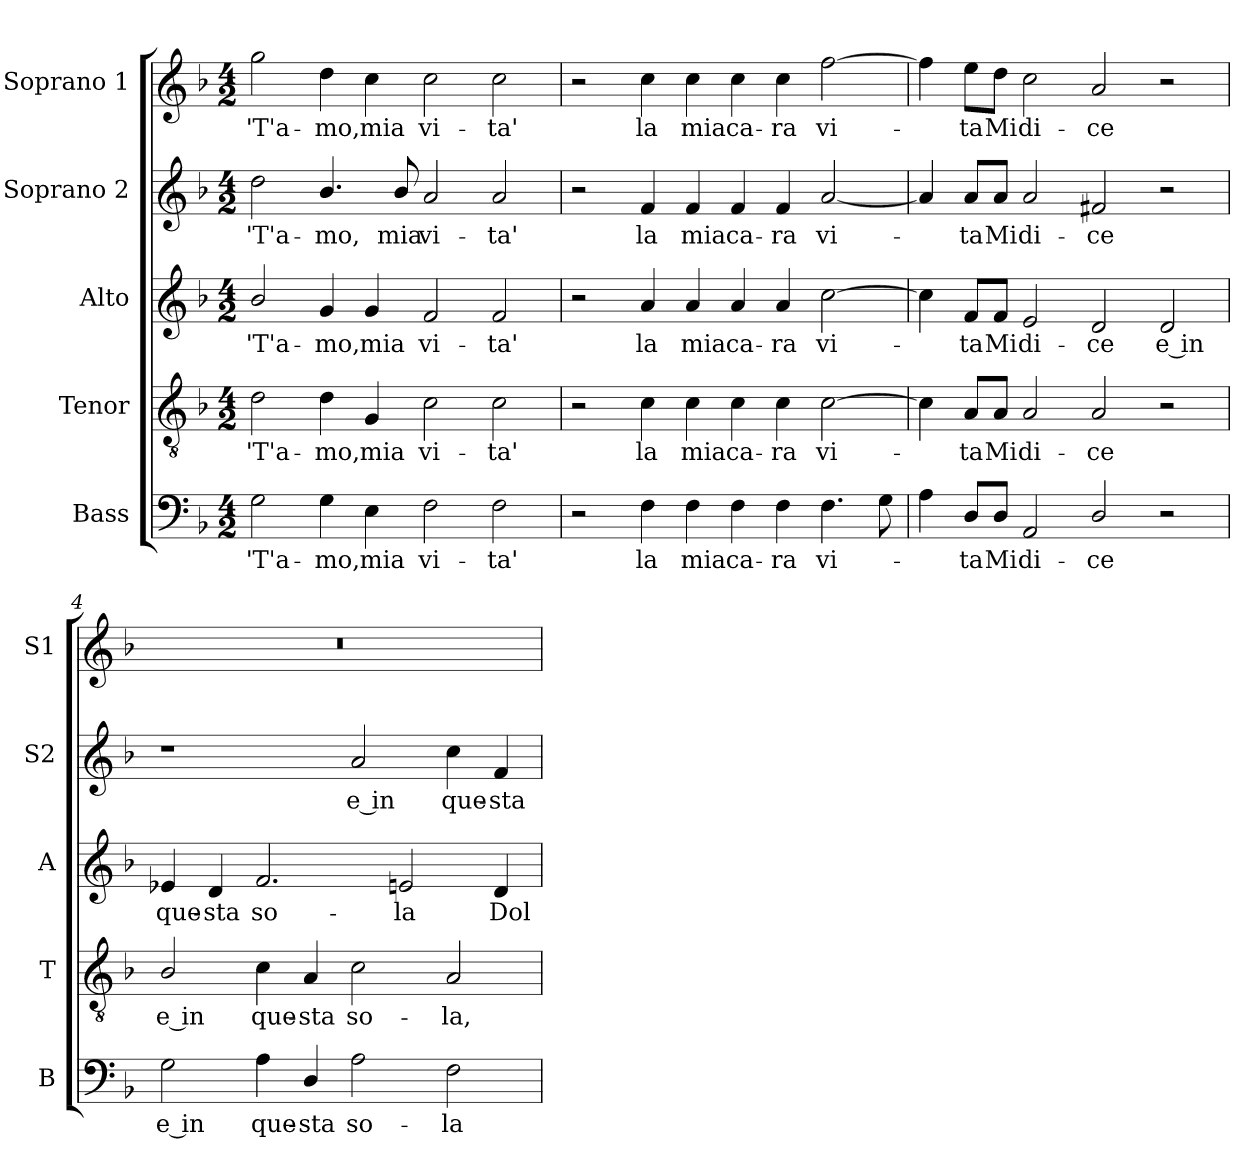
**kern	**text	**kern	**text	**kern	**text	**kern	**text	**kern	**text
*part5	*part5	*part4	*part4	*part3	*part3	*part2	*part2	*part1	*part1
*staff5	*staff5	*staff4	*staff4	*staff3	*staff3	*staff2	*staff2	*staff1	*staff1
*I"Bass	*	*I"Tenor	*	*I"Alto	*	*I"Soprano 2	*	*I"Soprano 1	*
*I'B	*	*I'T	*	*I'A	*	*I'S2	*	*I'S1	*
!!LO:PB:g=z
*clefF4	*	*clefGv2	*	*clefG2	*	*clefG2	*	*clefG2	*
*	*	*ITrd7c12	*	*	*	*	*	*	*
*k[b-]	*	*k[b-]	*	*k[b-]	*	*k[b-]	*	*k[b-]	*
*F:	*	*F:	*	*F:	*	*F:	*	*F:	*
*M4/2	*	*M4/2	*	*M4/2	*	*M4/2	*	*M4/2	*
=1	=1	=1	=1	=1	=1	=1	=1	=1	=1
!	!LO:LY:b:color=#000000	!	!	!	!	!	!	!	!
!	!	!	!LO:LY:b:color=#000000	!	!	!	!	!	!
!	!	!	!	!	!LO:LY:b:color=#000000	!	!	!	!
!	!	!	!	!	!	!	!LO:LY:b:color=#000000	!	!
!	!	!	!	!	!	!	!	!	!LO:LY:b:color=#000000
2Gi\	'T'a-	2Di\	'T'a-	2b-i/	'T'a-	2ddi\	'T'a-	2ggi\	'T'a-
!	!LO:LY:b:color=#000000	!	!	!	!	!	!	!	!
!	!	!	!LO:LY:b:color=#000000	!	!	!	!	!	!
!	!	!	!	!	!LO:LY:b:color=#000000	!	!	!	!
!	!	!	!	!	!	!	!LO:LY:b:color=#000000	!	!
!	!	!	!	!	!	!	!	!	!LO:LY:b:color=#000000
4Gi\	-mo,	4Di\	-mo,	4gi/	-mo,	4.b-i/	-mo,	4ddi\	-mo,
!	!LO:LY:b:color=#000000	!	!	!	!	!	!	!	!
!	!	!	!LO:LY:b:color=#000000	!	!	!	!	!	!
!	!	!	!	!	!LO:LY:b:color=#000000	!	!	!	!
!	!	!	!	!	!	!	!	!	!LO:LY:b:color=#000000
4Ei\	mia	4GGi/	mia	4gi/	mia	.	.	4cci\	mia
!	!	!	!	!	!	!	!LO:LY:b:color=#000000	!	!
.	.	.	.	.	.	8b-i/	mia	.	.
!	!LO:LY:b:color=#000000	!	!	!	!	!	!	!	!
!	!	!	!LO:LY:b:color=#000000	!	!	!	!	!	!
!	!	!	!	!	!LO:LY:b:color=#000000	!	!	!	!
!	!	!	!	!	!	!	!LO:LY:b:color=#000000	!	!
!	!	!	!	!	!	!	!	!	!LO:LY:b:color=#000000
2Fi\	vi-	2Ci\	vi-	2fi/	vi-	2ai/	vi-	2cci\	vi-
!	!LO:LY:b:color=#000000	!	!	!	!	!	!	!	!
!	!	!	!LO:LY:b:color=#000000	!	!	!	!	!	!
!	!	!	!	!	!LO:LY:b:color=#000000	!	!	!	!
!	!	!	!	!	!	!	!LO:LY:b:color=#000000	!	!
!	!	!	!	!	!	!	!	!	!LO:LY:b:color=#000000
2Fi\	-ta'	2Ci\	-ta'	2fi/	-ta'	2ai/	-ta'	2cci\	-ta'
=2	=2	=2	=2	=2	=2	=2	=2	=2	=2
2r	.	2r	.	2r	.	2r	.	2r	.
!	!LO:LY:b:color=#000000	!	!	!	!	!	!	!	!
!	!	!	!LO:LY:b:color=#000000	!	!	!	!	!	!
!	!	!	!	!	!LO:LY:b:color=#000000	!	!	!	!
!	!	!	!	!	!	!	!LO:LY:b:color=#000000	!	!
!	!	!	!	!	!	!	!	!	!LO:LY:b:color=#000000
4Fi\	la	4Ci\	la	4ai/	la	4fi/	la	4cci\	la
!	!LO:LY:b:color=#000000	!	!	!	!	!	!	!	!
!	!	!	!LO:LY:b:color=#000000	!	!	!	!	!	!
!	!	!	!	!	!LO:LY:b:color=#000000	!	!	!	!
!	!	!	!	!	!	!	!LO:LY:b:color=#000000	!	!
!	!	!	!	!	!	!	!	!	!LO:LY:b:color=#000000
4Fi\	mia	4Ci\	mia	4ai/	mia	4fi/	mia	4cci\	mia
!	!LO:LY:b:color=#000000	!	!	!	!	!	!	!	!
!	!	!	!LO:LY:b:color=#000000	!	!	!	!	!	!
!	!	!	!	!	!LO:LY:b:color=#000000	!	!	!	!
!	!	!	!	!	!	!	!LO:LY:b:color=#000000	!	!
!	!	!	!	!	!	!	!	!	!LO:LY:b:color=#000000
4Fi\	ca-	4Ci\	ca-	4ai/	ca-	4fi/	ca-	4cci\	ca-
!	!LO:LY:b:color=#000000	!	!	!	!	!	!	!	!
!	!	!	!LO:LY:b:color=#000000	!	!	!	!	!	!
!	!	!	!	!	!LO:LY:b:color=#000000	!	!	!	!
!	!	!	!	!	!	!	!LO:LY:b:color=#000000	!	!
!	!	!	!	!	!	!	!	!	!LO:LY:b:color=#000000
4Fi\	-ra	4Ci\	-ra	4ai/	-ra	4fi/	-ra	4cci\	-ra
!	!LO:LY:b:color=#000000	!	!	!	!	!	!	!	!
!	!	!	!LO:LY:b:color=#000000	!	!	!	!	!	!
!	!	!	!	!	!LO:LY:b:color=#000000	!	!	!	!
!	!	!	!	!	!	!	!LO:LY:b:color=#000000	!	!
!	!	!	!	!	!	!	!	!	!LO:LY:b:color=#000000
4.Fi\	vi-	[2Ci\	vi-	[2cci\	vi-	[2ai/	vi-	[2ffi\	vi-
8Gi\	.	.	.	.	.	.	.	.	.
=3	=3	=3	=3	=3	=3	=3	=3	=3	=3
4Ai\	.	4Ci\]	.	4cci\]	.	4ai/]	.	4ffi\]	.
!	!LO:LY:b:color=#000000	!	!	!	!	!	!	!	!
!	!	!	!LO:LY:b:color=#000000	!	!	!	!	!	!
!	!	!	!	!	!LO:LY:b:color=#000000	!	!	!	!
!	!	!	!	!	!	!	!LO:LY:b:color=#000000	!	!
!	!	!	!	!	!	!	!	!	!LO:LY:b:color=#000000
8Di/L	-ta	8AAi/L	-ta	8fi/L	-ta	8ai/L	-ta	8eei\L	-ta
!	!LO:LY:b:color=#000000	!	!	!	!	!	!	!	!
!	!	!	!LO:LY:b:color=#000000	!	!	!	!	!	!
!	!	!	!	!	!LO:LY:b:color=#000000	!	!	!	!
!	!	!	!	!	!	!	!LO:LY:b:color=#000000	!	!
!	!	!	!	!	!	!	!	!	!LO:LY:b:color=#000000
8Di/J	Mi	8AAi/J	Mi	8fi/J	Mi	8ai/J	Mi	8ddi\J	Mi
!	!LO:LY:b:color=#000000	!	!	!	!	!	!	!	!
!	!	!	!LO:LY:b:color=#000000	!	!	!	!	!	!
!	!	!	!	!	!LO:LY:b:color=#000000	!	!	!	!
!	!	!	!	!	!	!	!LO:LY:b:color=#000000	!	!
!	!	!	!	!	!	!	!	!	!LO:LY:b:color=#000000
2AAi/	di-	2AAi/	di-	2ei/	di-	2ai/	di-	2cci\	di-
!	!LO:LY:b:color=#000000	!	!	!	!	!	!	!	!
!	!	!	!LO:LY:b:color=#000000	!	!	!	!	!	!
!	!	!	!	!	!LO:LY:b:color=#000000	!	!	!	!
!	!	!	!	!	!	!	!LO:LY:b:color=#000000	!	!
!	!	!	!	!	!	!	!	!	!LO:LY:b:color=#000000
2Di/	-ce	2AAi/	-ce	2di/	-ce	2f#Xi/	-ce	2ai/	-ce
!	!	!	!	!	!LO:LY:b:color=#000000	!	!	!	!
2r	.	2r	.	2di/	e in	2r	.	2r	.
!!LO:LB:g=z
=4	=4	=4	=4	=4	=4	=4	=4	=4	=4
!	!LO:LY:b:color=#000000	!	!	!	!	!	!	!	!
!	!	!	!LO:LY:b:color=#000000	!	!	!	!	!	!
!	!	!	!	!	!LO:LY:b:color=#000000	!	!	!LO:N:vis=1	!
2Gi\	e in	2BB-i/	e in	4e-Xi/	que-	1r	.	0r	.
!	!	!	!	!	!LO:LY:b:color=#000000	!	!	!	!
.	.	.	.	4di/	-sta	.	.	.	.
!	!LO:LY:b:color=#000000	!	!	!	!	!	!	!	!
!	!	!	!LO:LY:b:color=#000000	!	!	!	!	!	!
!	!	!	!	!	!LO:LY:b:color=#000000	!	!	!	!
4Ai\	que-	4Ci\	que-	2.fi/	so-	.	.	.	.
!	!LO:LY:b:color=#000000	!	!	!	!	!	!	!	!
!	!	!	!LO:LY:b:color=#000000	!	!	!	!	!	!
4Di/	-sta	4AAi/	-sta	.	.	.	.	.	.
!	!LO:LY:b:color=#000000	!	!	!	!	!	!	!	!
!	!	!	!LO:LY:b:color=#000000	!	!	!	!	!	!
!	!	!	!	!	!	!	!LO:LY:b:color=#000000	!	!
2Ai\	so-	2Ci\	so-	.	.	2ai/	e in	.	.
!	!	!	!	!	!LO:LY:b:color=#000000	!	!	!	!
.	.	.	.	2eni/	-la	.	.	.	.
!	!LO:LY:b:color=#000000	!	!	!	!	!	!	!	!
!	!	!	!LO:LY:b:color=#000000	!	!	!	!	!	!
!	!	!	!	!	!	!	!LO:LY:b:color=#000000	!	!
2Fi\	-la	2AAi/	-la,	.	.	4cci\	que-	.	.
!	!	!	!	!	!LO:LY:b:color=#000000	!	!	!	!
!	!	!	!	!	!	!	!LO:LY:b:color=#000000	!	!
.	.	.	.	4di/	Dol-	4fi/	-sta	.	.
=	=	=	=	=	=	=	=	=	=
*-	*-	*-	*-	*-	*-	*-	*-	*-	*-
